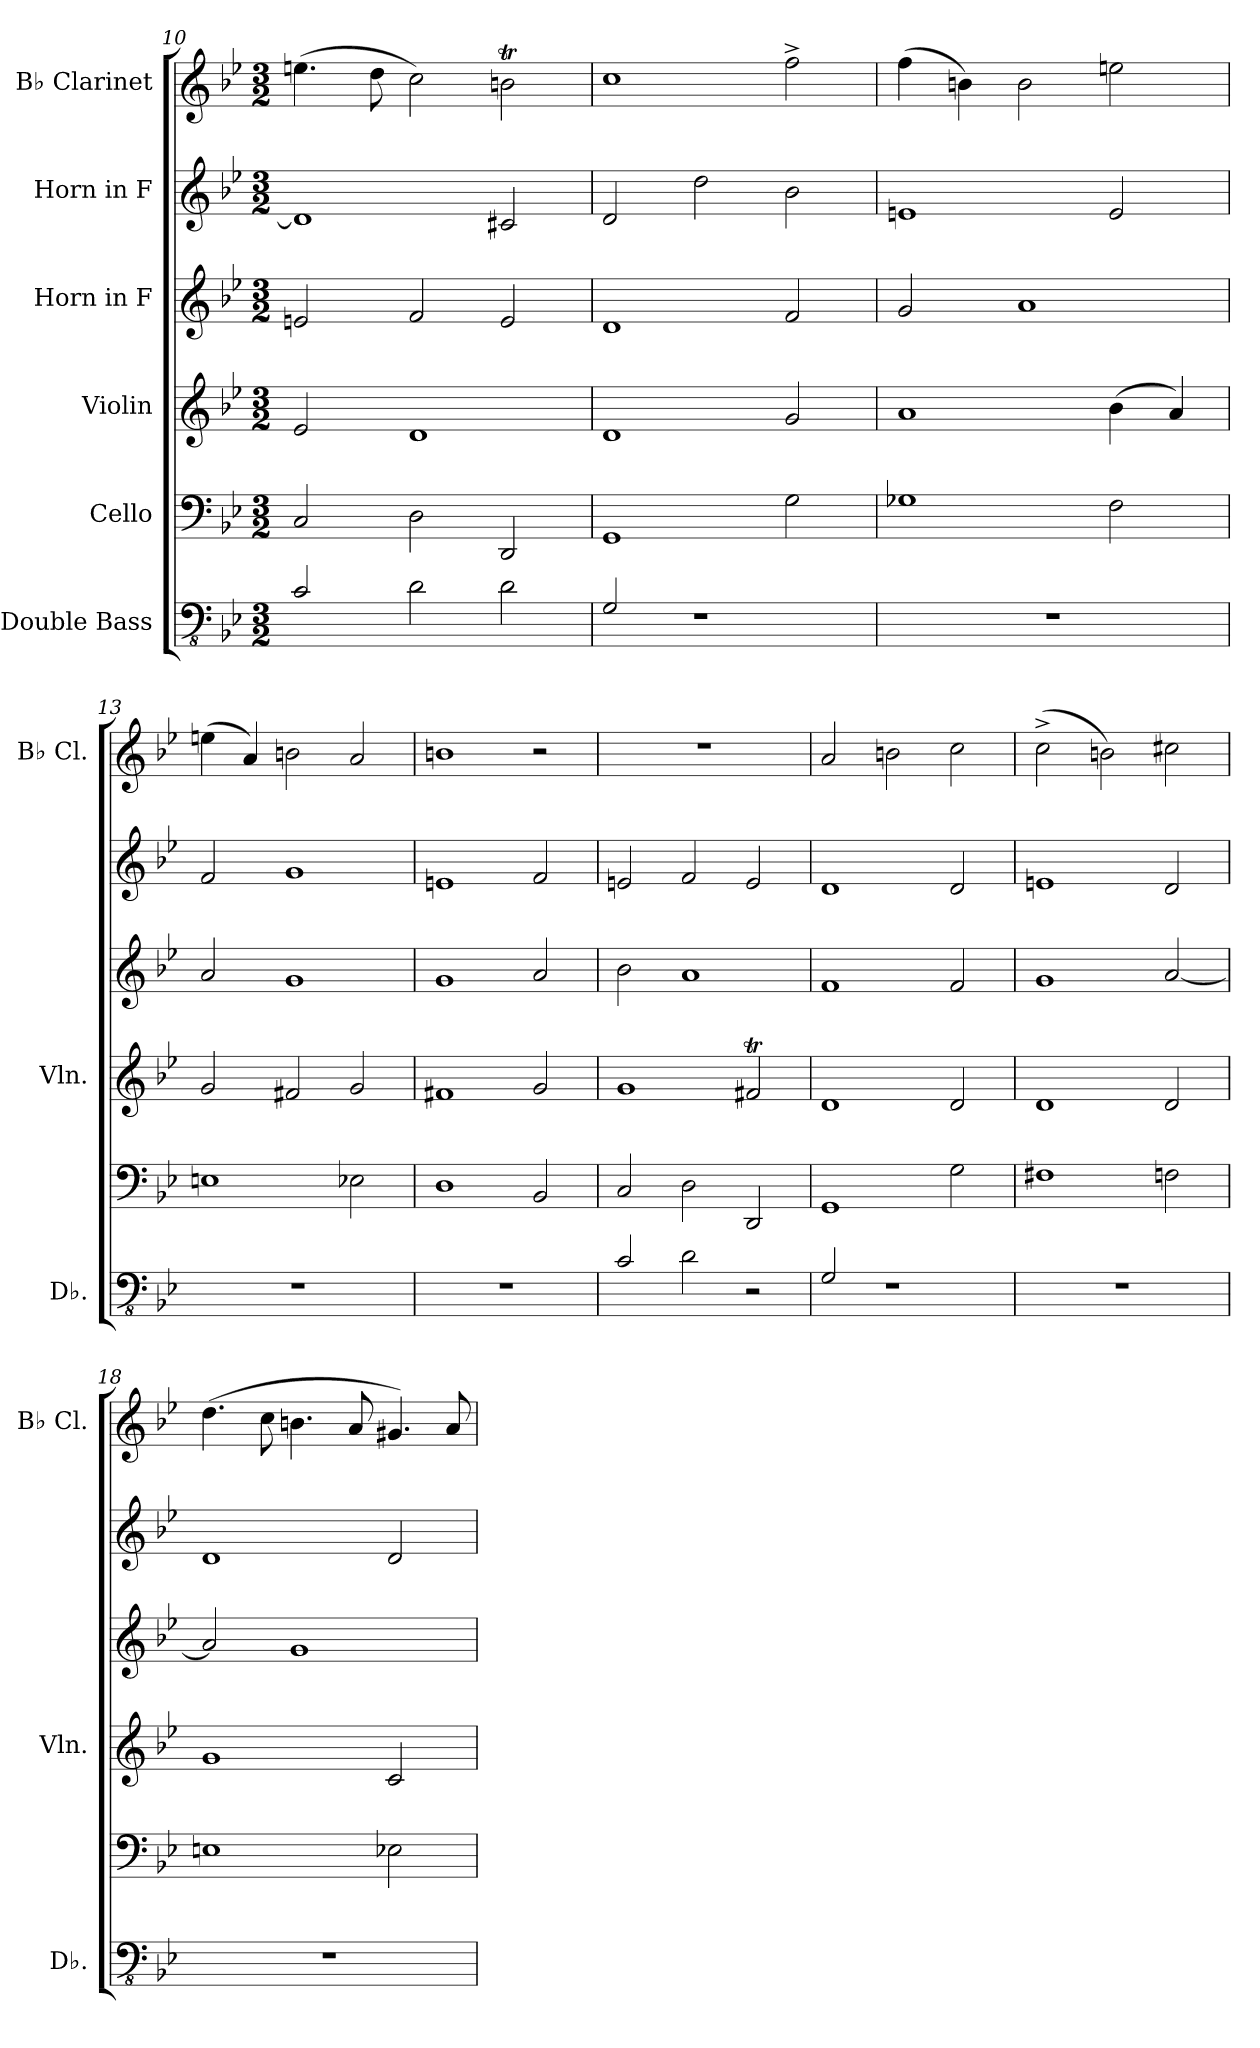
**kern	**kern	**kern	**kern	**kern	**kern
*part6	*part5	*part4	*part3	*part2	*part1
*staff6	*staff5	*staff4	*staff3	*staff2	*staff1
*I"Double Bass	*I"Cello	*I"Violin	*I"Horn in F	*I"Horn in F	*I"B♭ Clarinet
*I'Db.	*	*I'Vln.	*	*	*I'B♭ Cl.
*clefFv4	*clefF4	*clefG2	*clefG2	*clefG2	*clefG2
*ITrd7c12	*	*	*ITrd4c7	*ITrd4c7	*ITrd4c7
*k[b-e-]	*k[b-e-]	*k[b-e-]	*k[b-e-a-]	*k[b-e-a-]	*k[b-e-a-]
*M3/2	*M3/2	*M3/2	*M3/2	*M3/2	*M3/2
=10	=10	=10	=10	=10	=10
2CC/	2C/	2e-/	2An/	1G]	(>4.an\
.	.	.	.	.	8g\
2DD\	2D\	1d	2B-/	.	2f\)
2DD\	2DD/	.	2A/	2F#X/	2ent\
=11	=11	=11	=11	=11	=11
2GGG/	1GG	1d	1G	2G/	1f
1r	.	.	.	2g\	.
.	2G\	2g/	2B-/	2e-\	2b-^\
=12	=12	=12	=12	=12	=12
1.r	1G-X	1a	2c/	1An	(4b-\
.	.	.	.	.	4en\)
.	.	.	1d	.	2e\
.	2F\	(4b-\	.	2A/	2an\
.	.	4a/)	.	.	.
=13	=13	=13	=13	=13	=13
1.r	1En	2g/	2d/	2B-/	(4an\
.	.	.	.	.	4d/)
.	.	2f#X/	1c	1c	2en\
.	2E-X\	2g/	.	.	2d/
=14	=14	=14	=14	=14	=14
1.r	1D	1f#X	1c	1An	1en
.	2BB-/	2g/	2d/	2B-/	2r
!!LO:PB:g=z
=15	=15	=15	=15	=15	=15
2CC/	2C/	1g	2e-\	2An/	1.r
2DD\	2D\	.	1d	2B-/	.
2r	2DD/	2f#Xt/	.	2A/	.
=16	=16	=16	=16	=16	=16
2GGG/	1GG	1d	1B-	1G	2d/
1r	.	.	.	.	2en\
.	2G\	2d/	2B-/	2G/	2f\
=17	=17	=17	=17	=17	=17
1.r	1F#X	1d	1c	1An	(2f^\
.	.	.	.	.	2en\)
.	2Fn\	2d/	[2d/	2G/	2f#X\
=18	=18	=18	=18	=18	=18
1.r	1En	1g	2d/]	1G	(>4.g\
.	.	.	.	.	8f\
.	.	.	1c	.	4.en\
.	.	.	.	.	8d/
.	2E-X\	2c/	.	2G/	4.c#X/)
.	.	.	.	.	8d/
=	=	=	=	=	=
*-	*-	*-	*-	*-	*-
